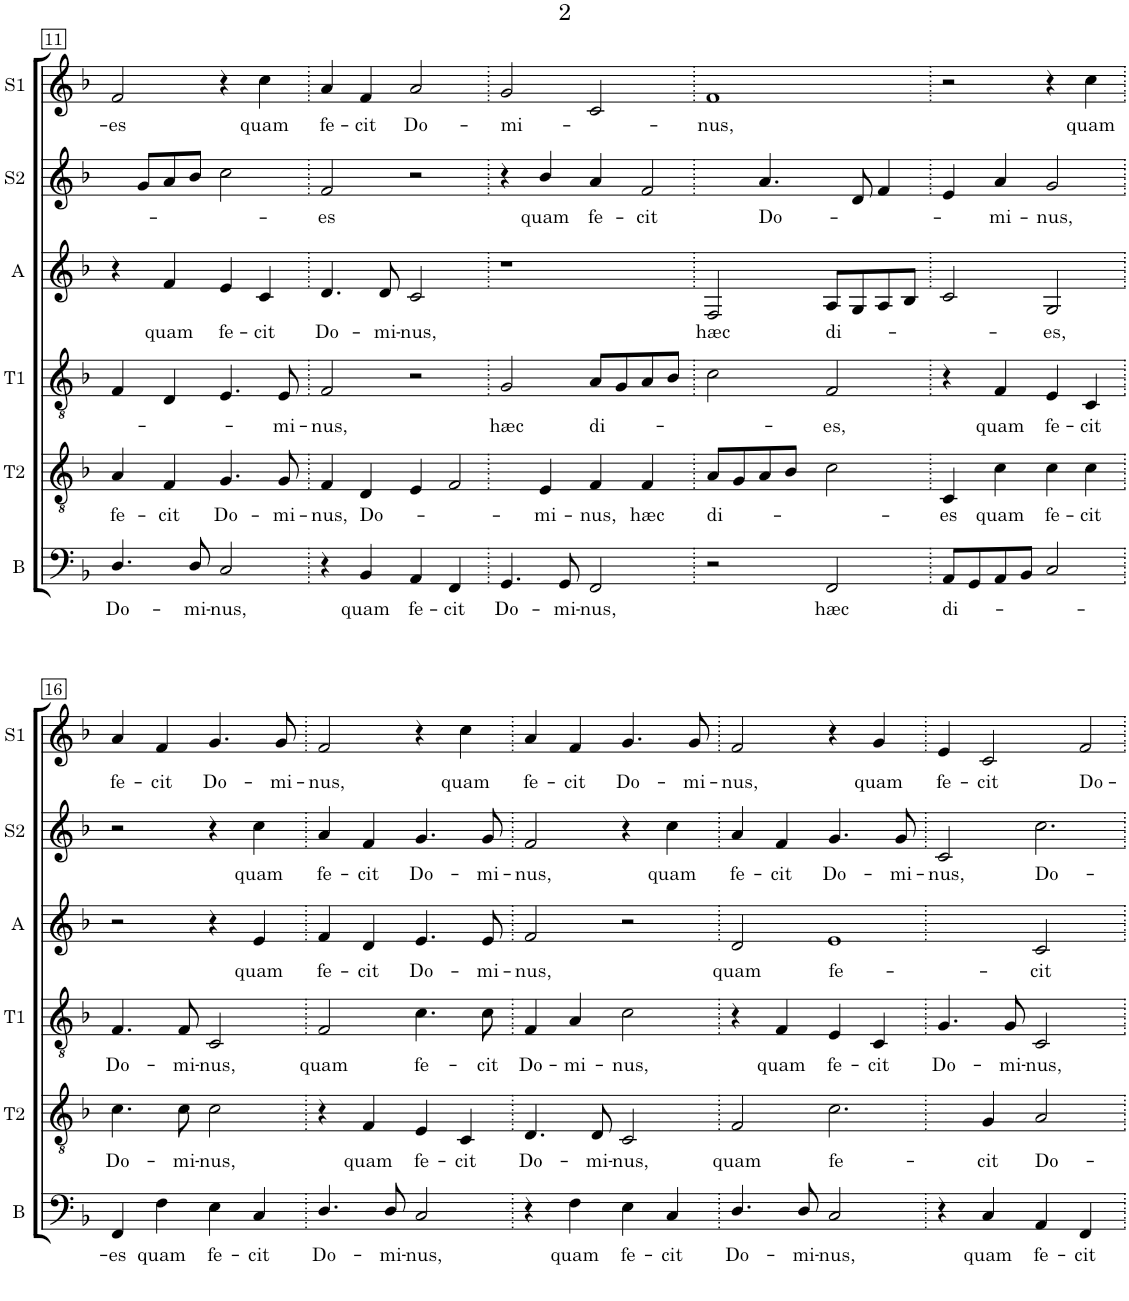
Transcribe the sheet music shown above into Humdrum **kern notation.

**kern	**text	**kern	**text	**kern	**text	**kern	**text	**kern	**text	**kern	**text
*part6	*part6	*part5	*part5	*part4	*part4	*part3	*part3	*part2	*part2	*part1	*part1
*staff6	*staff6	*staff5	*staff5	*staff4	*staff4	*staff3	*staff3	*staff2	*staff2	*staff1	*staff1
*I"Bass	*	*I"Tenor 2	*	*I"Tenor 1	*	*I"Alto	*	*I"Soprano 2	*	*I"Soprano 1	*
*I'B	*	*I'T2	*	*I'T1	*	*I'A	*	*I'S2	*	*I'S1	*
!!LO:PB:g=z
*clefF4	*	*clefGv2	*	*clefGv2	*	*clefG2	*	*clefG2	*	*clefG2	*
*k[b-]	*	*k[b-]	*	*k[b-]	*	*k[b-]	*	*k[b-]	*	*k[b-]	*
*F:	*	*F:	*	*F:	*	*F:	*	*F:	*	*F:	*
*M2/2	*	*M2/2	*	*M2/2	*	*M2/2	*	*M2/2	*	*M2/2	*
=11	=11	=11	=11	=11	=11	=11	=11	=11	=11	=11	=11
!	!LO:LY:b	!	!LO:LY:b	!	!	!	!	!	!	!	!LO:LY:b
4.D/	Do-	4A/	fe-	4F/	.	4r	.	8a/]	.	2f/	-es
.	.	.	.	.	.	.	.	8g/L	.	.	.
!	!	!	!LO:LY:b	!	!	!	!LO:LY:b	!	!	!	!
.	.	4F/	-cit	4D/	.	4f/	quam	8a/	.	.	.
!	!LO:LY:b	!	!	!	!	!	!	!	!	!	!
8D/	-mi-	.	.	.	.	.	.	8b-/J	.	.	.
!	!LO:LY:b	!	!LO:LY:b	!	!	!	!LO:LY:b	!	!	!	!
2C/	-nus,	4.G/	Do-	4.E/	.	4e/	fe-	2cc\	.	4r	.
!	!	!	!	!	!	!	!LO:LY:b	!	!	!	!LO:LY:b
.	.	.	.	.	.	4c/	-cit	.	.	4cc\	quam
!	!	!	!LO:LY:b	!	!LO:LY:b	!	!	!	!	!	!
.	.	8G/	-mi-	8E/	-mi-	.	.	.	.	.	.
=12.	=12.	=12.	=12.	=12.	=12.	=12.	=12.	=12.	=12.	=12.	=12.
!	!	!	!LO:LY:b	!	!LO:LY:b	!	!LO:LY:b	!	!LO:LY:b	!	!LO:LY:b
4r	.	4F/	-nus,	2F/	-nus,	4.d/	Do-	2f/	-es	4a/	fe-
!	!LO:LY:b	!	!LO:LY:b	!	!	!	!	!	!	!	!LO:LY:b
4BB-/	quam	4D/	Do-	.	.	.	.	.	.	4f/	-cit
!	!	!	!	!	!	!	!LO:LY:b	!	!	!	!
.	.	.	.	.	.	8d/	-mi-	.	.	.	.
!	!LO:LY:b	!	!	!	!	!	!LO:LY:b	!	!	!	!LO:LY:b
4AA/	fe-	4E/	.	2r	.	2c/	-nus,	2r	.	2a/	Do-
!	!LO:LY:b	!	!	!	!	!	!	!	!	!	!
4FF/	-cit	[4F/	.	.	.	.	.	.	.	.	.
=13.	=13.	=13.	=13.	=13.	=13.	=13.	=13.	=13.	=13.	=13.	=13.
!	!LO:LY:b	!	!	!	!LO:LY:b	!	!	!	!	!	!LO:LY:b
4.GG/	Do-	4F/]	.	2G/	hæc	1r	.	4r	.	2g/	-mi-
!	!	!	!LO:LY:b	!	!	!	!	!	!LO:LY:b	!	!
.	.	4E/	-mi-	.	.	.	.	4b-/	quam	.	.
!	!LO:LY:b	!	!	!	!	!	!	!	!	!	!
8GG/	-mi-	.	.	.	.	.	.	.	.	.	.
!	!LO:LY:b	!	!LO:LY:b	!	!LO:LY:b	!	!	!	!LO:LY:b	!	!
2FF/	-nus,	4F/	-nus,	8A/L	di-	.	.	4a/	fe-	2c/	.
.	.	.	.	8G/	.	.	.	.	.	.	.
!	!	!	!LO:LY:b	!	!	!	!	!	!LO:LY:b	!	!
.	.	4F/	hæc	8A/	.	.	.	[4f/	-cit	.	.
.	.	.	.	8B-/J	.	.	.	.	.	.	.
=14.	=14.	=14.	=14.	=14.	=14.	=14.	=14.	=14.	=14.	=14.	=14.
!	!	!	!LO:LY:b	!	!	!	!LO:LY:b	!	!	!	!LO:LY:b
2r	.	8A/L	di-	2c\	.	2F/	hæc	4f/]	.	1f	-nus,
.	.	8G/	.	.	.	.	.	.	.	.	.
!	!	!	!	!	!	!	!	!	!LO:LY:b	!	!
.	.	8A/	.	.	.	.	.	4.a/	Do-	.	.
.	.	8B-/J	.	.	.	.	.	.	.	.	.
!	!LO:LY:b	!	!	!	!LO:LY:b	!	!LO:LY:b	!	!	!	!
2FF/	hæc	2c\	.	2F/	-es,	8A/L	di-	.	.	.	.
.	.	.	.	.	.	8G/	.	8d/	.	.	.
.	.	.	.	.	.	8A/	.	4f/	.	.	.
.	.	.	.	.	.	8B-/J	.	.	.	.	.
=15.	=15.	=15.	=15.	=15.	=15.	=15.	=15.	=15.	=15.	=15.	=15.
!	!LO:LY:b	!	!LO:LY:b	!	!	!	!	!	!	!	!
8AA/L	di-	4C/	-es	4r	.	2c/	.	4e/	.	2r	.
8GG/	.	.	.	.	.	.	.	.	.	.	.
!	!	!	!LO:LY:b	!	!LO:LY:b	!	!	!	!LO:LY:b	!	!
8AA/	.	4c\	quam	4F/	quam	.	.	4a/	-mi-	.	.
8BB-/J	.	.	.	.	.	.	.	.	.	.	.
!	!	!	!LO:LY:b	!	!LO:LY:b	!	!LO:LY:b	!	!LO:LY:b	!	!
2C/	.	4c\	fe-	4E/	fe-	2G/	-es,	2g/	-nus,	4r	.
!	!	!	!LO:LY:b	!	!LO:LY:b	!	!	!	!	!	!LO:LY:b
.	.	4c\	-cit	4C/	-cit	.	.	.	.	4cc\	quam
!!LO:LB:g=z
=16.	=16.	=16.	=16.	=16.	=16.	=16.	=16.	=16.	=16.	=16.	=16.
!	!LO:LY:b	!	!LO:LY:b	!	!LO:LY:b	!	!	!	!	!	!LO:LY:b
4FF/	-es	4.c\	Do-	4.F/	Do-	2r	.	2r	.	4a/	fe-
!	!LO:LY:b	!	!	!	!	!	!	!	!	!	!LO:LY:b
4F\	quam	.	.	.	.	.	.	.	.	4f/	-cit
!	!	!	!LO:LY:b	!	!LO:LY:b	!	!	!	!	!	!
.	.	8c\	-mi-	8F/	-mi-	.	.	.	.	.	.
!	!LO:LY:b	!	!LO:LY:b	!	!LO:LY:b	!	!	!	!	!	!LO:LY:b
4E\	fe-	2c\	-nus,	2C/	-nus,	4r	.	4r	.	4.g/	Do-
!	!LO:LY:b	!	!	!	!	!	!LO:LY:b	!	!LO:LY:b	!	!
4C/	-cit	.	.	.	.	4e/	quam	4cc\	quam	.	.
!	!	!	!	!	!	!	!	!	!	!	!LO:LY:b
.	.	.	.	.	.	.	.	.	.	8g/	-mi-
=17.	=17.	=17.	=17.	=17.	=17.	=17.	=17.	=17.	=17.	=17.	=17.
!	!LO:LY:b	!	!	!	!LO:LY:b	!	!LO:LY:b	!	!LO:LY:b	!	!LO:LY:b
4.D/	Do-	4r	.	2F/	quam	4f/	fe-	4a/	fe-	2f/	-nus,
!	!	!	!LO:LY:b	!	!	!	!LO:LY:b	!	!LO:LY:b	!	!
.	.	4F/	quam	.	.	4d/	-cit	4f/	-cit	.	.
!	!LO:LY:b	!	!	!	!	!	!	!	!	!	!
8D/	-mi-	.	.	.	.	.	.	.	.	.	.
!	!LO:LY:b	!	!LO:LY:b	!	!LO:LY:b	!	!LO:LY:b	!	!LO:LY:b	!	!
2C/	-nus,	4E/	fe-	4.c\	fe-	4.e/	Do-	4.g/	Do-	4r	.
!	!	!	!LO:LY:b	!	!	!	!	!	!	!	!LO:LY:b
.	.	4C/	-cit	.	.	.	.	.	.	4cc\	quam
!	!	!	!	!	!LO:LY:b	!	!LO:LY:b	!	!LO:LY:b	!	!
.	.	.	.	8c\	-cit	8e/	-mi-	8g/	-mi-	.	.
=18.	=18.	=18.	=18.	=18.	=18.	=18.	=18.	=18.	=18.	=18.	=18.
!	!	!	!LO:LY:b	!	!LO:LY:b	!	!LO:LY:b	!	!LO:LY:b	!	!LO:LY:b
4r	.	4.D/	Do-	4F/	Do-	2f/	-nus,	2f/	-nus,	4a/	fe-
!	!LO:LY:b	!	!	!	!LO:LY:b	!	!	!	!	!	!LO:LY:b
4F\	quam	.	.	4A/	-mi-	.	.	.	.	4f/	-cit
!	!	!	!LO:LY:b	!	!	!	!	!	!	!	!
.	.	8D/	-mi-	.	.	.	.	.	.	.	.
!	!LO:LY:b	!	!LO:LY:b	!	!LO:LY:b	!	!	!	!	!	!LO:LY:b
4E\	fe-	2C/	-nus,	2c\	-nus,	2r	.	4r	.	4.g/	Do-
!	!LO:LY:b	!	!	!	!	!	!	!	!LO:LY:b	!	!
4C/	-cit	.	.	.	.	.	.	4cc\	quam	.	.
!	!	!	!	!	!	!	!	!	!	!	!LO:LY:b
.	.	.	.	.	.	.	.	.	.	8g/	-mi-
=19.	=19.	=19.	=19.	=19.	=19.	=19.	=19.	=19.	=19.	=19.	=19.
!	!LO:LY:b	!	!LO:LY:b	!	!	!	!LO:LY:b	!	!LO:LY:b	!	!LO:LY:b
4.D/	Do-	2F/	quam	4r	.	2d/	quam	4a/	fe-	2f/	-nus,
!	!	!	!	!	!LO:LY:b	!	!	!	!LO:LY:b	!	!
.	.	.	.	4F/	quam	.	.	4f/	-cit	.	.
!	!LO:LY:b	!	!	!	!	!	!	!	!	!	!
8D/	-mi-	.	.	.	.	.	.	.	.	.	.
!	!LO:LY:b	!LO:N:vis=2.	!LO:LY:b	!	!LO:LY:b	!	!LO:LY:b	!	!LO:LY:b	!	!
2C/	-nus,	[2c\	fe-	4E/	fe-	[2e	fe-	4.g/	Do-	4r	.
!	!	!	!	!	!LO:LY:b	!	!	!	!	!	!LO:LY:b
.	.	.	.	4C/	-cit	.	.	.	.	4g/	quam
!	!	!	!	!	!	!	!	!	!LO:LY:b	!	!
.	.	.	.	.	.	.	.	8g/	-mi-	.	.
=20.	=20.	=20.	=20.	=20.	=20.	=20.	=20.	=20.	=20.	=20.	=20.
!	!	!	!	!	!LO:LY:b	!	!	!	!LO:LY:b	!	!LO:LY:b
4r	.	4c\]	.	4.G/	Do-	2e/]	.	2c/	-nus,	4e/	fe-
!	!LO:LY:b	!	!LO:LY:b	!	!	!	!	!	!	!	!LO:LY:b
4C/	quam	4G/	-cit	.	.	.	.	.	.	2c/	-cit
!	!	!	!	!	!LO:LY:b	!	!	!	!	!	!
.	.	.	.	8G/	-mi-	.	.	.	.	.	.
!	!LO:LY:b	!	!LO:LY:b	!	!LO:LY:b	!	!LO:LY:b	!LO:N:vis=2.	!LO:LY:b	!	!
4AA/	fe-	2A/	Do-	2C/	-nus,	2c/	-cit	[2cc\	Do-	.	.
!	!LO:LY:b	!	!	!	!	!	!	!	!	!	!LO:LY:b
4FF/	-cit	.	.	.	.	.	.	.	.	[4f/	Do-
=.	=.	=.	=.	=.	=.	=.	=.	=.	=.	=.	=.
*-	*-	*-	*-	*-	*-	*-	*-	*-	*-	*-	*-
